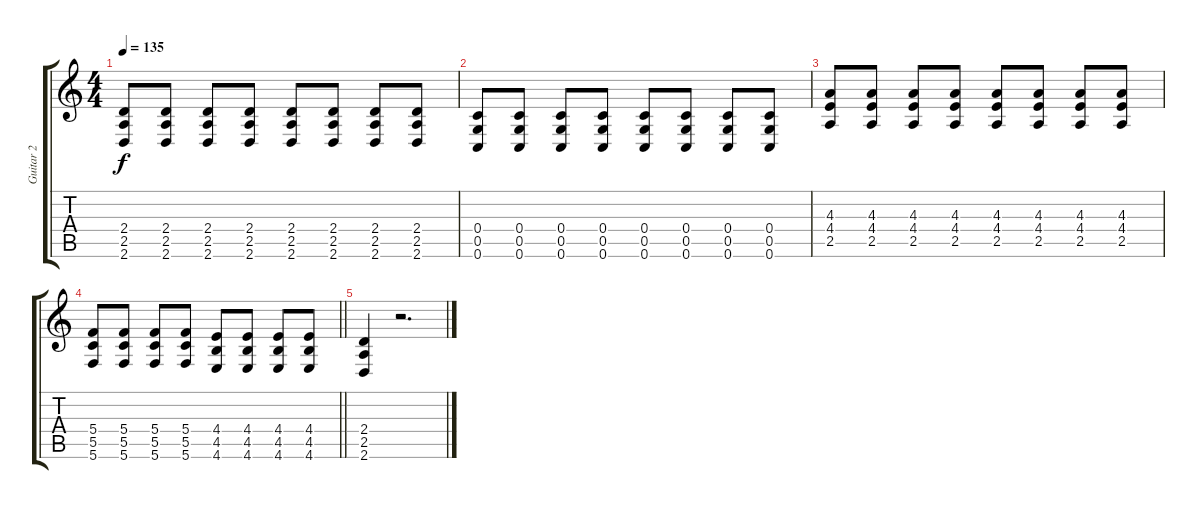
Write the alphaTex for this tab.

\track ("Guitar 2" "Guitar 2") {instrument distortionguitar}
\staff {score tabs}
\tuning (D4 A3 F3 C3 G2 C2) {hide}
\ts (4 4)
\tempo 135
\clef g2
\ks c
(2.4 2.5 2.6).8{dy f} (2.4 2.5 2.6).8 (2.4 2.5 2.6).8 (2.4 2.5 2.6).8 (2.4 2.5 2.6).8 (2.4 2.5 2.6).8 (2.4 2.5 2.6).8 (2.4 2.5 2.6).8 |
(0.4 0.5 0.6).8 (0.4 0.5 0.6).8 (0.4 0.5 0.6).8 (0.4 0.5 0.6).8 (0.4 0.5 0.6).8 (0.4 0.5 0.6).8 (0.4 0.5 0.6).8 (0.4 0.5 0.6).8 |
(4.3 4.4 2.5).8 (4.3 4.4 2.5).8 (4.3 4.4 2.5).8 (4.3 4.4 2.5).8 (4.3 4.4 2.5).8 (4.3 4.4 2.5).8 (4.3 4.4 2.5).8 (4.3 4.4 2.5).8 |
\barLineRight lightlight
(5.4 5.5 5.6).8 (5.4 5.5 5.6).8 (5.4 5.5 5.6).8 (5.4 5.5 5.6).8 (4.4 4.5 4.6).8 (4.4 4.5 4.6).8 (4.4 4.5 4.6).8 (4.4 4.5 4.6).8 |
(2.4 2.5 2.6).4 r.2{d}
